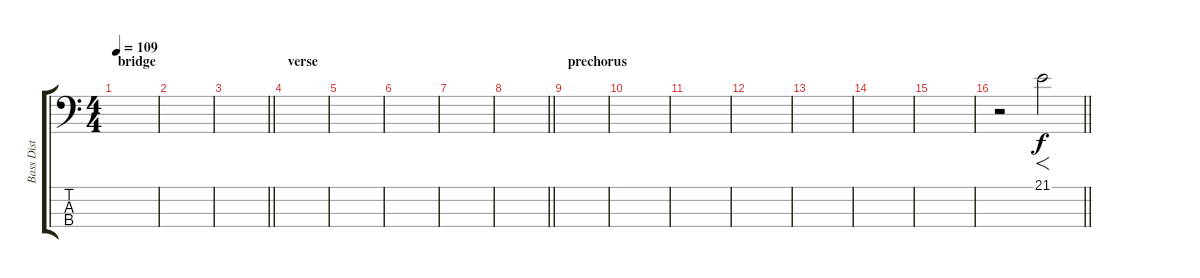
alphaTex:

\track ("Bass Dist" "Bass Dist") {instrument lead2sawtooth}
\staff {score tabs}
\tuning (G2 D2 A1 E1) {hide}
\ts (4 4)
\section ("" "bridge")
\tempo 109
\clef f4
\ks c
|
|
\barLineRight lightlight
|
\section ("" "verse")
|
|
|
|
\barLineRight lightlight
|
\section ("" "prechorus")
|
|
|
|
|
|
|
\barLineRight lightlight
r.2{instrument reversecymbal} 21.1.2{f}
